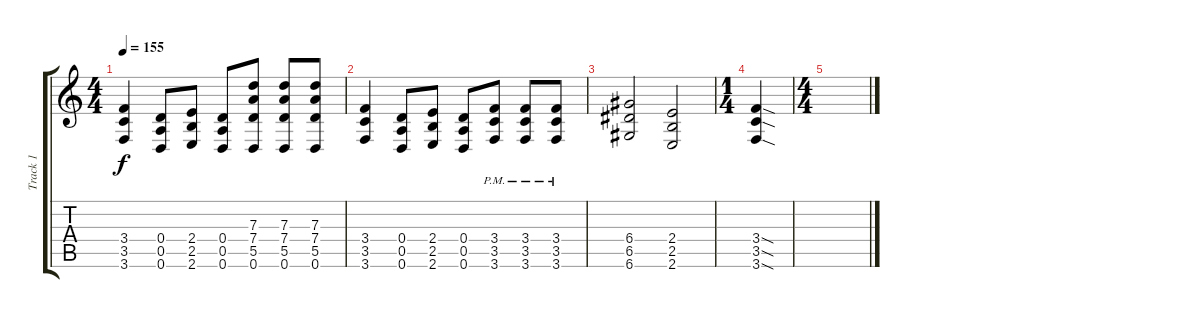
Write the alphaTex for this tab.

\track ("Track 1" "Track 1") {instrument distortionguitar}
\staff {score tabs}
\tuning (E4 B3 G3 D3 A2 D2) {hide}
\ts (4 4)
\tempo 155
\clef g2
\ks c
(3.4 3.5 3.6).4{dy f} (0.4 0.5 0.6).8 (2.4 2.5 2.6).8 (0.4 0.5 0.6).8 (7.3 7.4 5.5 0.6).8 (7.3 7.4 5.5 0.6).8 (7.3 7.4 5.5 0.6).8 |
(3.4 3.5 3.6).4 (0.4 0.5 0.6).8 (2.4 2.5 2.6).8 (0.4 0.5 0.6).8 (3.4{pm} 3.5{pm} 3.6{pm}).8 (3.4{pm} 3.5{pm} 3.6{pm}).8 (3.4{pm} 3.5{pm} 3.6{pm}).8 |
(6.4 6.5 6.6).2 (2.4 2.5 2.6).2 |
\ts (1 4)
(3.4{sod} 3.5{sod} 3.6{sod}).4 |
\ts (4 4)
